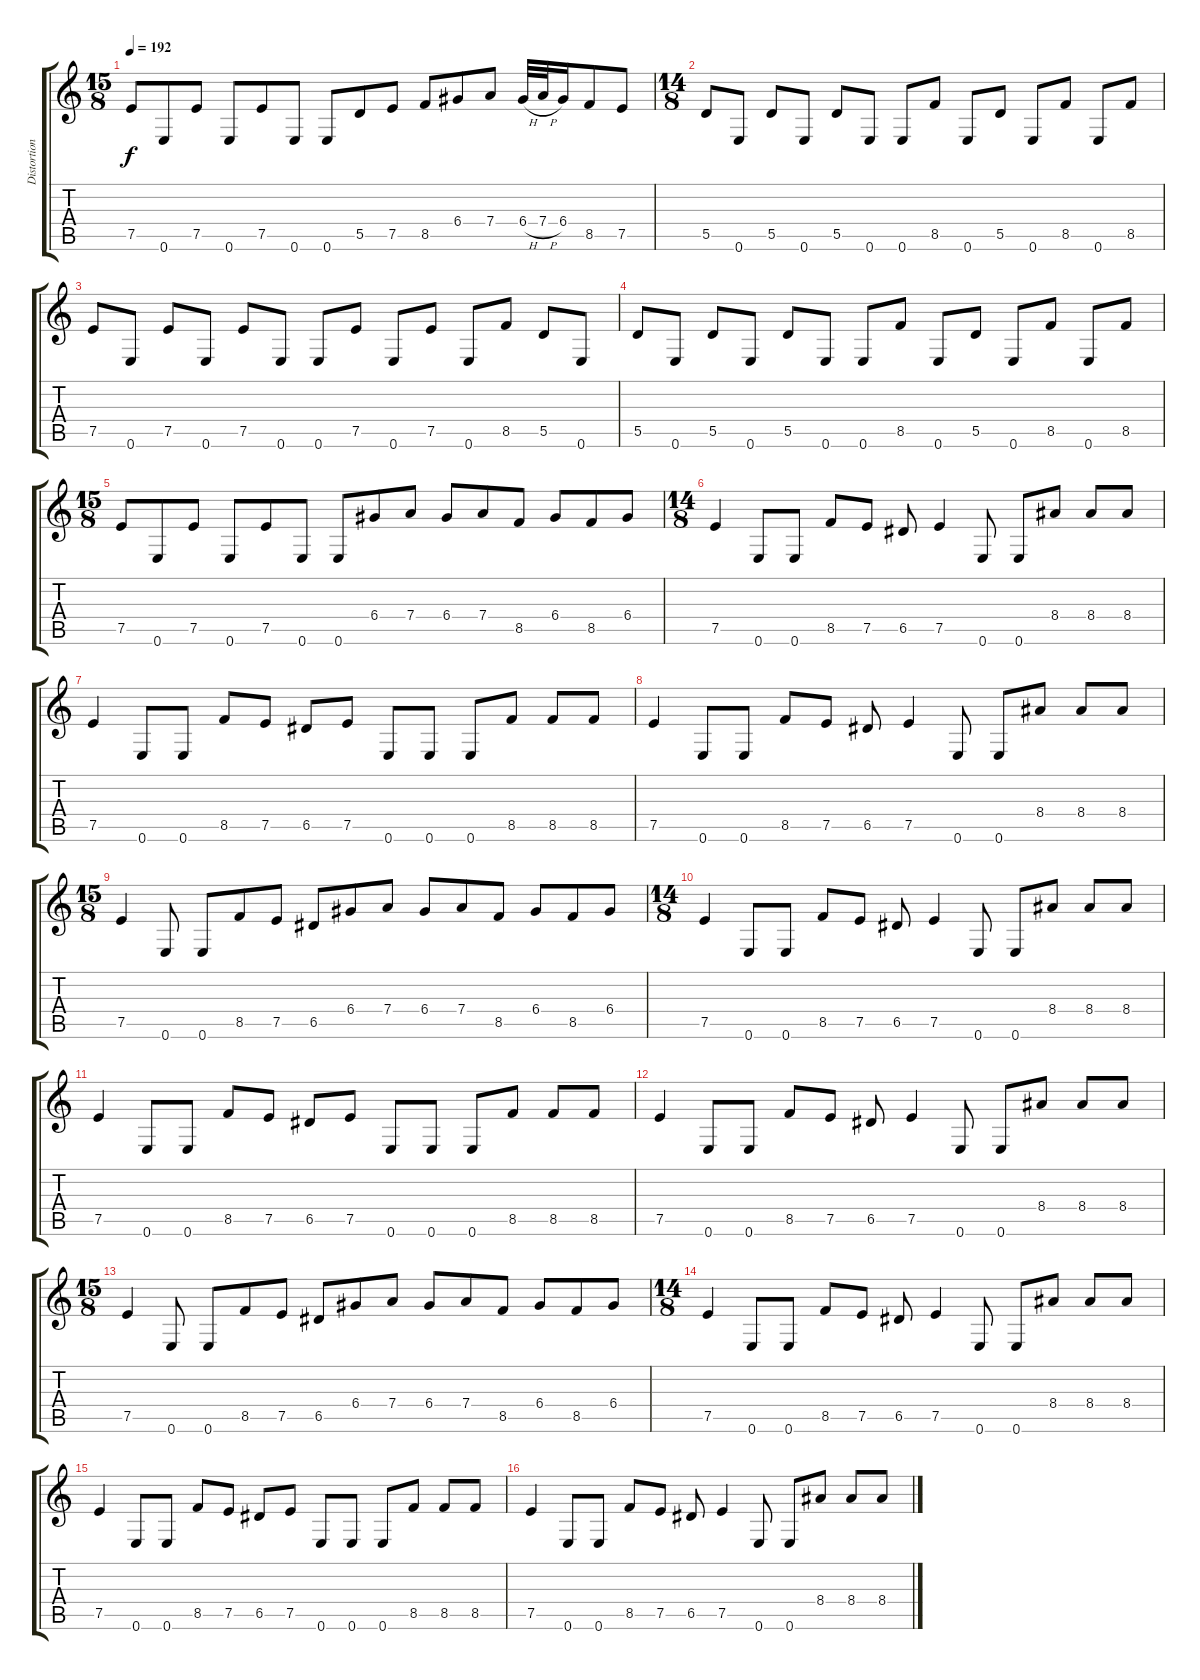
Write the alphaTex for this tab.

\track ("Distortion Guitar" "Distortion") {instrument distortionguitar}
\staff {score tabs}
\tuning (E4 B3 G3 D3 A2 E2) {hide}
\ts (15 8)
\tempo 192
\clef g2
\ks c
7.5.8{dy f} 0.6.8 7.5.8 0.6.8 7.5.8 0.6.8 0.6.8 5.5.8 7.5.8 8.5.8 6.4.8 7.4.8 6.4{h}.32 7.4{h}.32 6.4.16 8.5.8 7.5.8 |
\ts (14 8)
5.5.8{volume 16} 0.6.8 5.5.8 0.6.8 5.5.8 0.6.8 0.6.8 8.5.8 0.6.8 5.5.8 0.6.8 8.5.8 0.6.8 8.5.8 |
7.5.8 0.6.8 7.5.8 0.6.8 7.5.8 0.6.8 0.6.8 7.5.8 0.6.8 7.5.8 0.6.8 8.5.8 5.5.8 0.6.8 |
5.5.8 0.6.8 5.5.8 0.6.8 5.5.8 0.6.8 0.6.8 8.5.8 0.6.8 5.5.8 0.6.8 8.5.8 0.6.8 8.5.8 |
\ts (15 8)
7.5.8 0.6.8 7.5.8 0.6.8 7.5.8 0.6.8 0.6.8 6.4.8 7.4.8 6.4.8 7.4.8 8.5.8 6.4.8 8.5.8 6.4.8 |
\ts (14 8)
7.5.4{volume 14} 0.6.8 0.6.8 8.5.8 7.5.8 6.5.8 7.5.4 0.6.8 0.6.8 8.4.8 8.4.8 8.4.8 |
7.5.4 0.6.8 0.6.8 8.5.8 7.5.8 6.5.8 7.5.8 0.6.8 0.6.8 0.6.8 8.5.8 8.5.8 8.5.8 |
7.5.4 0.6.8 0.6.8 8.5.8 7.5.8 6.5.8 7.5.4 0.6.8 0.6.8 8.4.8 8.4.8 8.4.8 |
\ts (15 8)
7.5.4 0.6.8 0.6.8 8.5.8 7.5.8 6.5.8 6.4.8 7.4.8 6.4.8 7.4.8 8.5.8 6.4.8 8.5.8 6.4.8 |
\ts (14 8)
7.5.4 0.6.8 0.6.8 8.5.8 7.5.8 6.5.8 7.5.4 0.6.8 0.6.8 8.4.8 8.4.8 8.4.8 |
7.5.4 0.6.8 0.6.8 8.5.8 7.5.8 6.5.8 7.5.8 0.6.8 0.6.8 0.6.8 8.5.8 8.5.8 8.5.8 |
7.5.4 0.6.8 0.6.8 8.5.8 7.5.8 6.5.8 7.5.4 0.6.8 0.6.8 8.4.8 8.4.8 8.4.8 |
\ts (15 8)
7.5.4 0.6.8 0.6.8 8.5.8 7.5.8 6.5.8 6.4.8 7.4.8 6.4.8 7.4.8 8.5.8 6.4.8 8.5.8 6.4.8 |
\ts (14 8)
7.5.4 0.6.8 0.6.8 8.5.8 7.5.8 6.5.8 7.5.4 0.6.8 0.6.8 8.4.8 8.4.8 8.4.8 |
7.5.4 0.6.8 0.6.8 8.5.8 7.5.8 6.5.8 7.5.8 0.6.8 0.6.8 0.6.8 8.5.8 8.5.8 8.5.8 |
7.5.4 0.6.8 0.6.8 8.5.8 7.5.8 6.5.8 7.5.4 0.6.8 0.6.8 8.4.8 8.4.8 8.4.8
